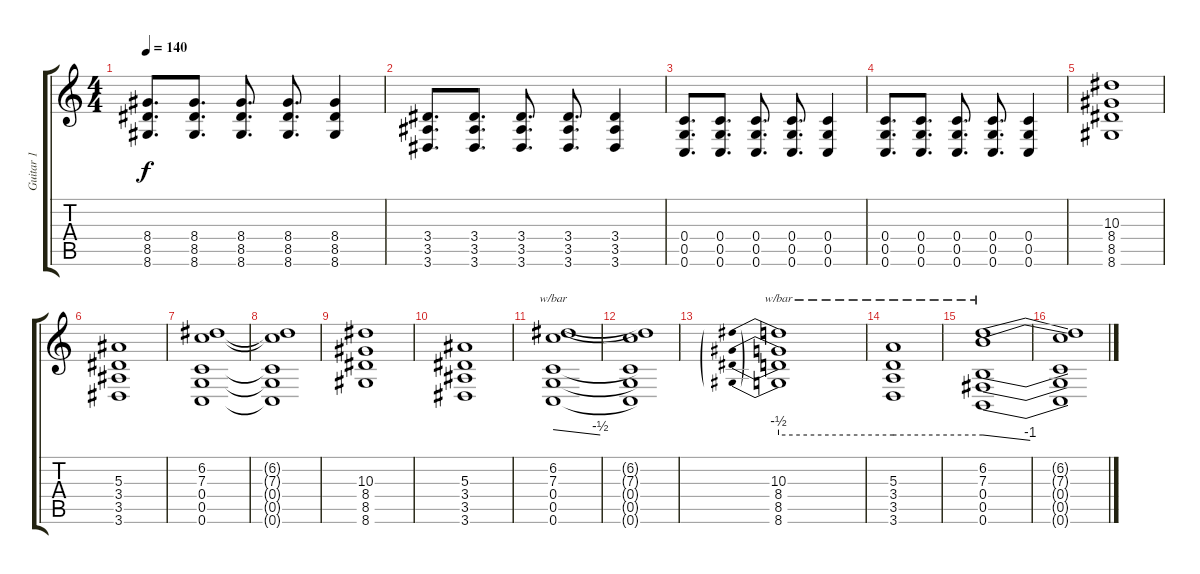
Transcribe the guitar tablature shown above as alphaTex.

\track ("Guitar 1" "Guitar 1") {instrument distortionguitar}
\staff {score tabs}
\tuning (D4 A3 F3 C3 G2 C2) {hide}
\ts (4 4)
\tempo 140
\clef g2
\ks c
(8.4 8.5 8.6).8{d dy f} (8.4 8.5 8.6).8{d} (8.4 8.5 8.6).8{d} (8.4 8.5 8.6).8{d} (8.4 8.5 8.6).4 |
(3.4 3.5 3.6).8{d} (3.4 3.5 3.6).8{d} (3.4 3.5 3.6).8{d} (3.4 3.5 3.6).8{d} (3.4 3.5 3.6).4 |
(0.4 0.5 0.6).8{d} (0.4 0.5 0.6).8{d} (0.4 0.5 0.6).8{d} (0.4 0.5 0.6).8{d} (0.4 0.5 0.6).4 |
(0.4 0.5 0.6).8{d} (0.4 0.5 0.6).8{d} (0.4 0.5 0.6).8{d} (0.4 0.5 0.6).8{d} (0.4 0.5 0.6).4 |
(10.3 8.4 8.5 8.6).1{instrument overdrivenguitar} |
(5.3 3.4 3.5 3.6).1 |
(6.2 7.3 0.4 0.5 0.6).1 |
(6.2{t} 7.3{t} 0.4{t} 0.5{t} 0.6{t}).1 |
(10.3 8.4 8.5 8.6).1 |
(5.3 3.4 3.5 3.6).1 |
(6.2 7.3 0.4 0.5 0.6).1{tbe (dive default 0 0 60 -2)} |
(6.2{t} 7.3{t} 0.4{t} 0.5{t} 0.6{t}).1 |
(10.3 8.4 8.5 8.6).1{tbe (predive default 0 -2 60 -2)} |
(5.3 3.4 3.5 3.6).1{tbe (hold default 0 -2 60 -2)} |
(6.2 7.3 0.4 0.5 0.6).1{tbe (dive default 0 -2 60 -4)} |
(6.2{t} 7.3{t} 0.4{t} 0.5{t} 0.6{t}).1
